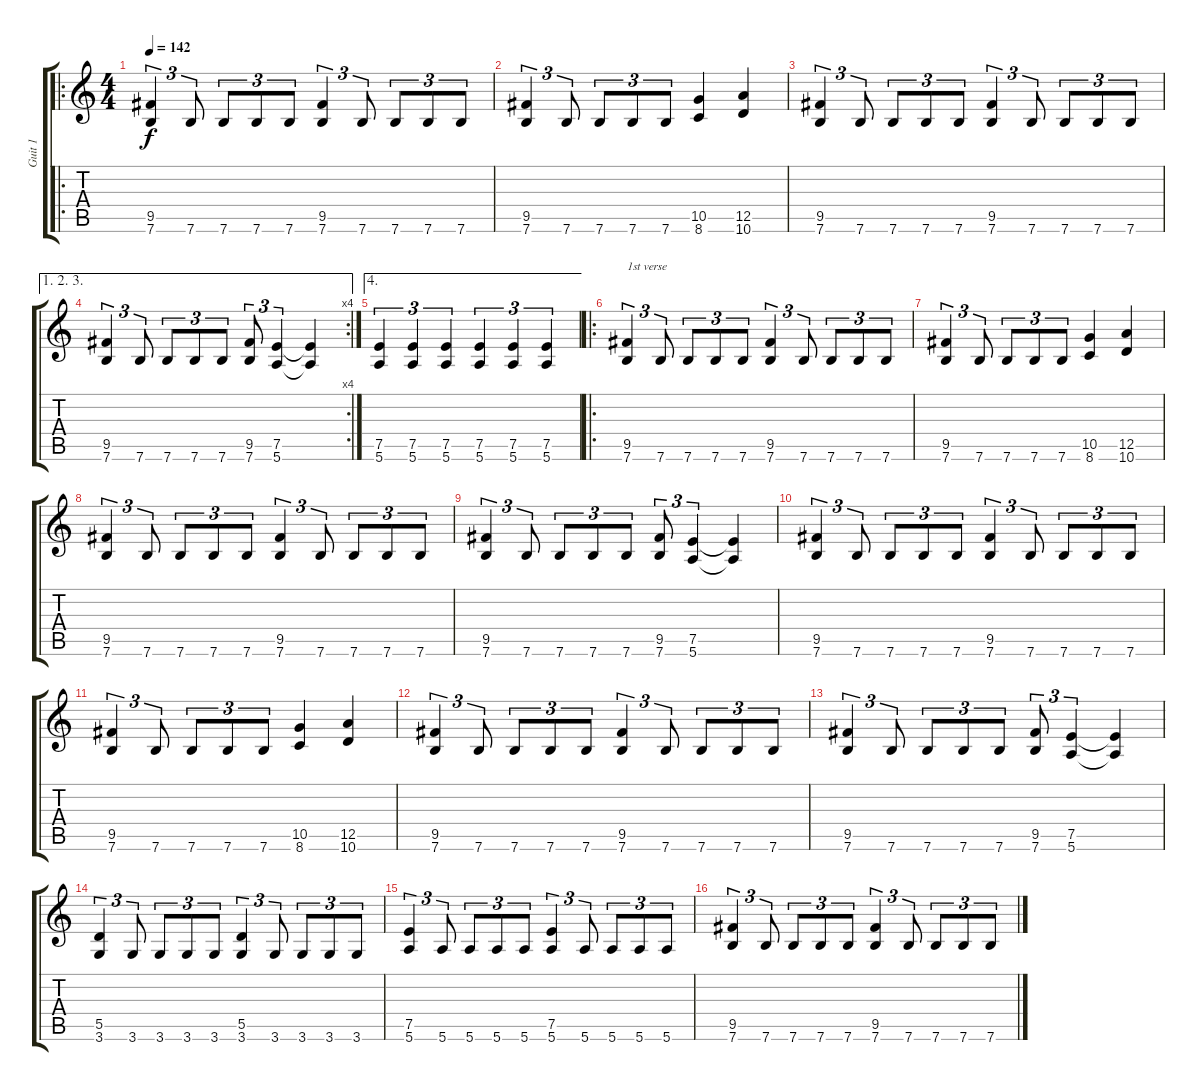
\track ("Guit 1" "Guit 1") {instrument distortionguitar}
\staff {score tabs}
\tuning (E4 B3 G3 D3 A2 E2) {hide}
\ro
\ts (4 4)
\tempo 142
\clef g2
\ks c
(9.5 7.6).4{tu (3 2) dy f instrument distortionguitar} 7.6.8{tu (3 2)} 7.6.8{tu (3 2)} 7.6.8{tu (3 2)} 7.6.8{tu (3 2)} (9.5 7.6).4{tu (3 2)} 7.6.8{tu (3 2)} 7.6.8{tu (3 2)} 7.6.8{tu (3 2)} 7.6.8{tu (3 2)} |
(9.5 7.6).4{tu (3 2)} 7.6.8{tu (3 2)} 7.6.8{tu (3 2)} 7.6.8{tu (3 2)} 7.6.8{tu (3 2)} (10.5 8.6).4 (12.5 10.6).4 |
(9.5 7.6).4{tu (3 2)} 7.6.8{tu (3 2)} 7.6.8{tu (3 2)} 7.6.8{tu (3 2)} 7.6.8{tu (3 2)} (9.5 7.6).4{tu (3 2)} 7.6.8{tu (3 2)} 7.6.8{tu (3 2)} 7.6.8{tu (3 2)} 7.6.8{tu (3 2)} |
\ae (1 2 3)
\rc 4
(9.5 7.6).4{tu (3 2)} 7.6.8{tu (3 2)} 7.6.8{tu (3 2)} 7.6.8{tu (3 2)} 7.6.8{tu (3 2)} (9.5 7.6).8{tu (3 2)} (7.5 5.6).4{tu (3 2)} (7.5{t} 5.6{t}).4 |
\ae 4
(7.5 5.6).4{tu (3 2)} (7.5 5.6).4{tu (3 2)} (7.5 5.6).4{tu (3 2)} (7.5 5.6).4{tu (3 2)} (7.5 5.6).4{tu (3 2)} (7.5 5.6).4{tu (3 2)} |
\ro
(9.5 7.6).4{tu (3 2) txt "1st verse"} 7.6.8{tu (3 2)} 7.6.8{tu (3 2)} 7.6.8{tu (3 2)} 7.6.8{tu (3 2)} (9.5 7.6).4{tu (3 2)} 7.6.8{tu (3 2)} 7.6.8{tu (3 2)} 7.6.8{tu (3 2)} 7.6.8{tu (3 2)} |
(9.5 7.6).4{tu (3 2)} 7.6.8{tu (3 2)} 7.6.8{tu (3 2)} 7.6.8{tu (3 2)} 7.6.8{tu (3 2)} (10.5 8.6).4 (12.5 10.6).4 |
(9.5 7.6).4{tu (3 2)} 7.6.8{tu (3 2)} 7.6.8{tu (3 2)} 7.6.8{tu (3 2)} 7.6.8{tu (3 2)} (9.5 7.6).4{tu (3 2)} 7.6.8{tu (3 2)} 7.6.8{tu (3 2)} 7.6.8{tu (3 2)} 7.6.8{tu (3 2)} |
(9.5 7.6).4{tu (3 2)} 7.6.8{tu (3 2)} 7.6.8{tu (3 2)} 7.6.8{tu (3 2)} 7.6.8{tu (3 2)} (9.5 7.6).8{tu (3 2)} (7.5 5.6).4{tu (3 2)} (7.5{t} 5.6{t}).4 |
(9.5 7.6).4{tu (3 2)} 7.6.8{tu (3 2)} 7.6.8{tu (3 2)} 7.6.8{tu (3 2)} 7.6.8{tu (3 2)} (9.5 7.6).4{tu (3 2)} 7.6.8{tu (3 2)} 7.6.8{tu (3 2)} 7.6.8{tu (3 2)} 7.6.8{tu (3 2)} |
(9.5 7.6).4{tu (3 2)} 7.6.8{tu (3 2)} 7.6.8{tu (3 2)} 7.6.8{tu (3 2)} 7.6.8{tu (3 2)} (10.5 8.6).4 (12.5 10.6).4 |
(9.5 7.6).4{tu (3 2)} 7.6.8{tu (3 2)} 7.6.8{tu (3 2)} 7.6.8{tu (3 2)} 7.6.8{tu (3 2)} (9.5 7.6).4{tu (3 2)} 7.6.8{tu (3 2)} 7.6.8{tu (3 2)} 7.6.8{tu (3 2)} 7.6.8{tu (3 2)} |
(9.5 7.6).4{tu (3 2)} 7.6.8{tu (3 2)} 7.6.8{tu (3 2)} 7.6.8{tu (3 2)} 7.6.8{tu (3 2)} (9.5 7.6).8{tu (3 2)} (7.5 5.6).4{tu (3 2)} (7.5{t} 5.6{t}).4 |
(5.5 3.6).4{tu (3 2)} 3.6.8{tu (3 2)} 3.6.8{tu (3 2)} 3.6.8{tu (3 2)} 3.6.8{tu (3 2)} (5.5 3.6).4{tu (3 2)} 3.6.8{tu (3 2)} 3.6.8{tu (3 2)} 3.6.8{tu (3 2)} 3.6.8{tu (3 2)} |
(7.5 5.6).4{tu (3 2)} 5.6.8{tu (3 2)} 5.6.8{tu (3 2)} 5.6.8{tu (3 2)} 5.6.8{tu (3 2)} (7.5 5.6).4{tu (3 2)} 5.6.8{tu (3 2)} 5.6.8{tu (3 2)} 5.6.8{tu (3 2)} 5.6.8{tu (3 2)} |
(9.5 7.6).4{tu (3 2)} 7.6.8{tu (3 2)} 7.6.8{tu (3 2)} 7.6.8{tu (3 2)} 7.6.8{tu (3 2)} (9.5 7.6).4{tu (3 2)} 7.6.8{tu (3 2)} 7.6.8{tu (3 2)} 7.6.8{tu (3 2)} 7.6.8{tu (3 2)}
